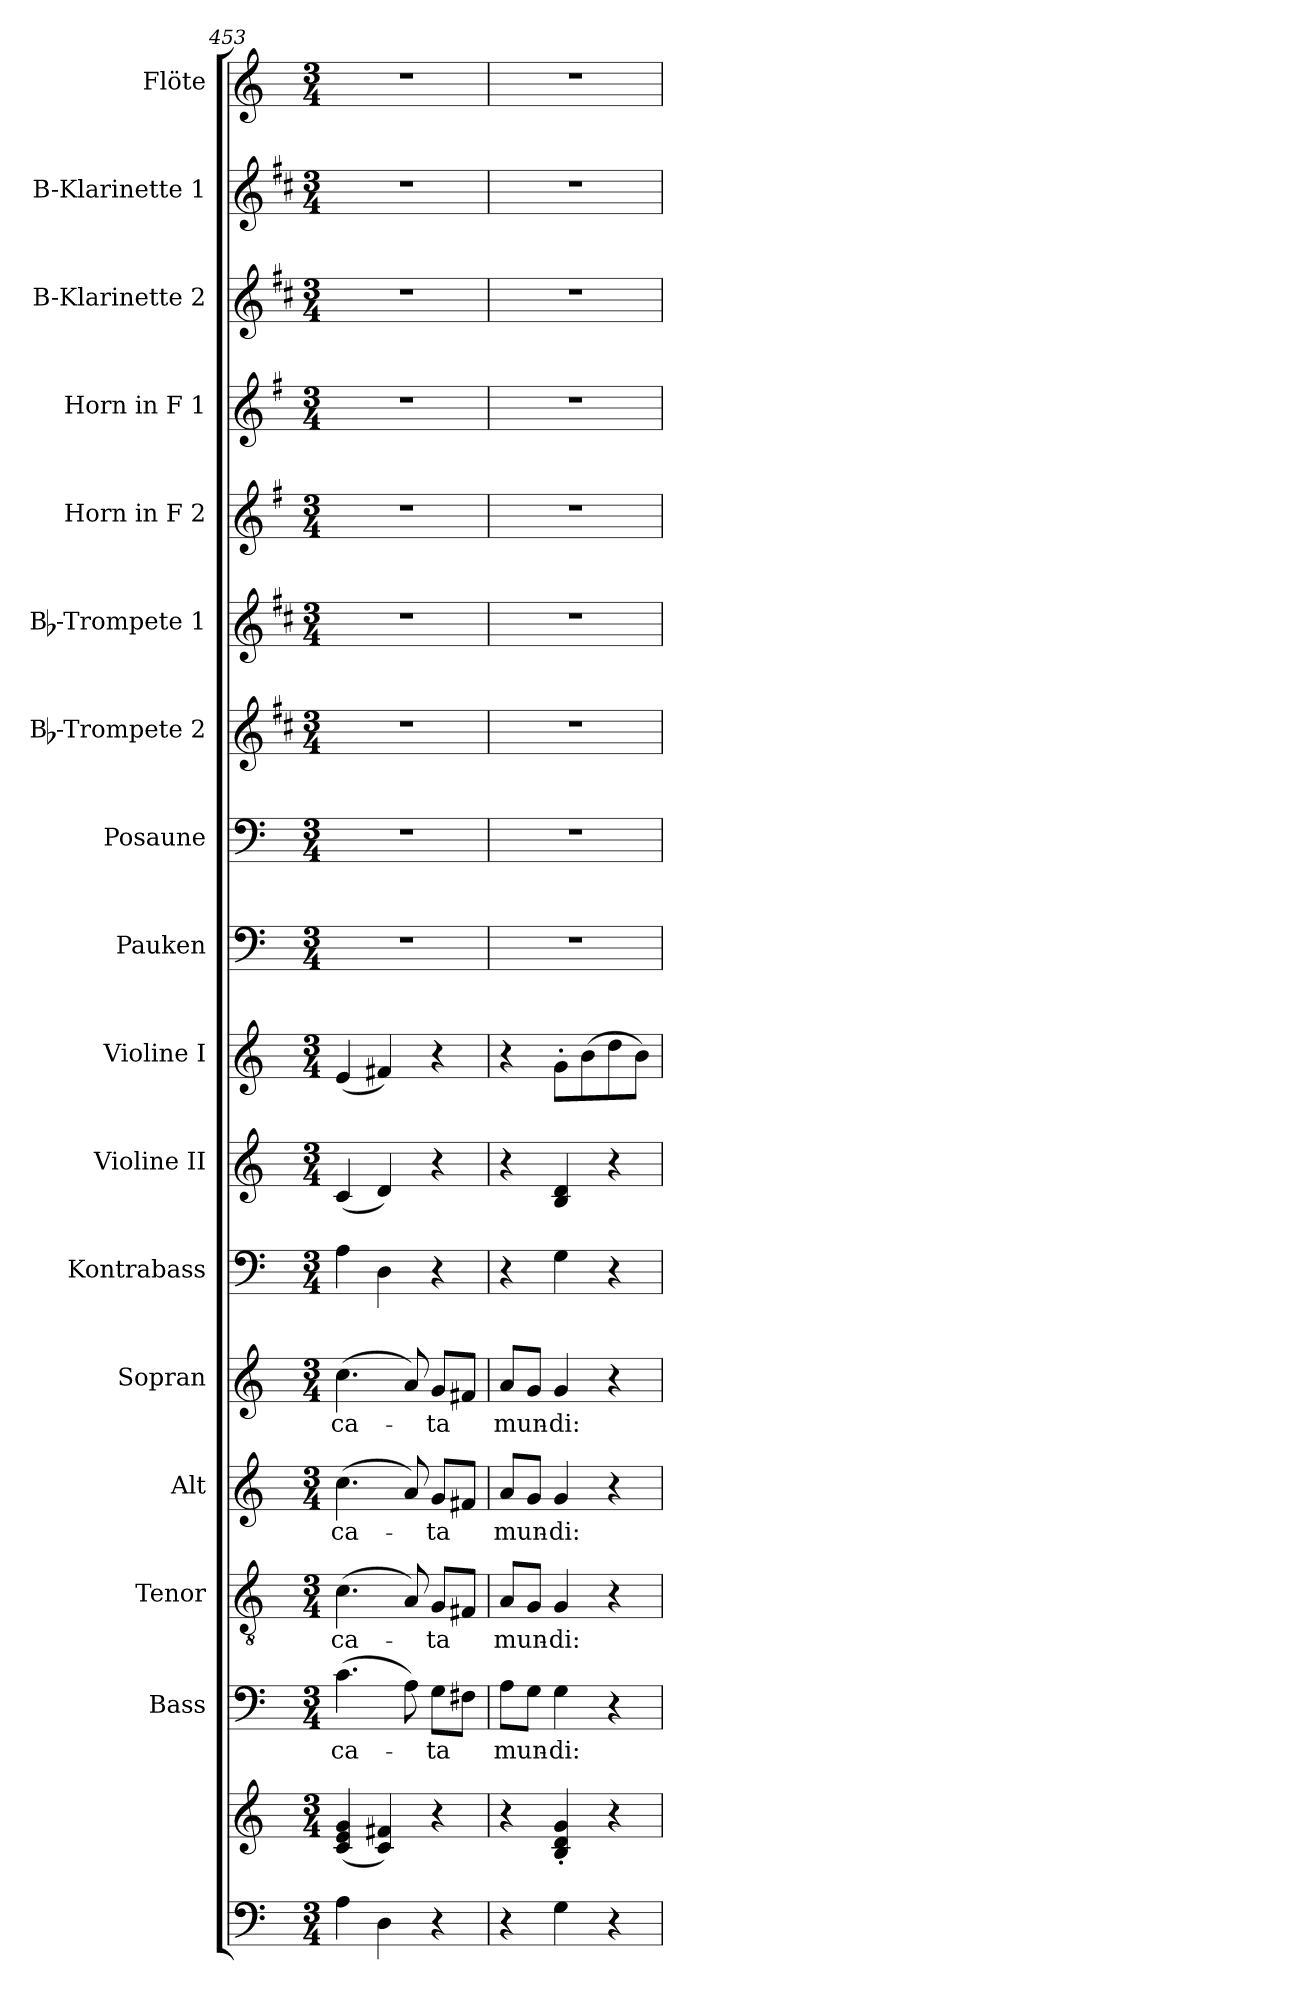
**kern	**kern	**kern	**text	**kern	**text	**kern	**text	**kern	**text	**kern	**kern	**kern	**kern	**kern	**kern	**kern	**kern	**kern	**kern	**kern	**kern
*part17	*part17	*part16	*part16	*part15	*part15	*part14	*part14	*part13	*part13	*part12	*part11	*part10	*part9	*part8	*part7	*part6	*part5	*part4	*part3	*part2	*part1
*staff18	*staff17	*staff16	*staff16	*staff15	*staff15	*staff14	*staff14	*staff13	*staff13	*staff12	*staff11	*staff10	*staff9	*staff8	*staff7	*staff6	*staff5	*staff4	*staff3	*staff2	*staff1
*	*	*I"Bass	*	*I"Tenor	*	*I"Alt	*	*I"Sopran	*	*I"Kontrabass	*I"Violine II	*I"Violine I	*I"Pauken	*I"Posaune	*I"Bb-Trompete 2	*I"Bb-Trompete 1	*I"Horn in F 2	*I"Horn in F 1	*I"B-Klarinette 2	*I"B-Klarinette 1	*I"Flöte
*	*	*I'B.	*	*I'T.	*	*I'A.	*	*I'S.	*	*I'Kb.	*I'Vl. II	*I'Vl. I	*I'Pk.	*I'Pos.	*I'Bb Trp. 2	*I'Bb Trp. 1	*I'Hrn. 2	*I'Hrn. 1	*I'B Kl. 2	*I'B Kl. 1	*I'Fl.
*clefF4	*clefG2	*clefF4	*	*clefGv2	*	*clefG2	*	*clefG2	*	*clefF4	*clefG2	*clefG2	*clefF4	*clefF4	*clefG2	*clefG2	*clefG2	*clefG2	*clefG2	*clefG2	*clefG2
*	*	*	*	*	*	*	*	*	*	*ITrd7c12	*	*	*	*	*ITrd1c2	*ITrd1c2	*ITrd4c7	*ITrd4c7	*ITrd1c2	*ITrd1c2	*
*k[]	*k[]	*k[]	*	*k[]	*	*k[]	*	*k[]	*	*k[]	*k[]	*k[]	*k[]	*k[]	*k[]	*k[]	*k[]	*k[]	*k[]	*k[]	*k[]
*C:	*C:	*C:	*	*C:	*	*C:	*	*C:	*	*C:	*C:	*C:	*C:	*C:	*C:	*C:	*C:	*C:	*C:	*C:	*C:
*M3/4	*M3/4	*M3/4	*	*M3/4	*	*M3/4	*	*M3/4	*	*M3/4	*M3/4	*M3/4	*M3/4	*M3/4	*M3/4	*M3/4	*M3/4	*M3/4	*M3/4	*M3/4	*M3/4
=453	=453	=453	=453	=453	=453	=453	=453	=453	=453	=453	=453	=453	=453	=453	=453	=453	=453	=453	=453	=453	=453
!	!	!	!LO:LY:b	!	!LO:LY:b	!	!LO:LY:b	!	!LO:LY:b	!	!	!	!	!	!	!	!	!	!	!	!
4A\	(4c/ 4e/ 4g/	(>4.c\	-ca-	(>4.c\	-ca-	(>4.cc\	-ca-	(>4.cc\	-ca-	4AA\	(<4c/	(<4e/	2.r	2.r	2.r	2.r	2.r	2.r	2.r	2.r	2.r
4D\	4c/ 4f#X/)	.	.	.	.	.	.	.	.	4DD\	4d/)	4f#X/)	.	.	.	.	.	.	.	.	.
.	.	8A\)	.	8A/)	.	8a/)	.	8a/)	.	.	.	.	.	.	.	.	.	.	.	.	.
!	!	!	!LO:LY:b	!	!LO:LY:b	!	!LO:LY:b	!	!LO:LY:b	!	!	!	!	!	!	!	!	!	!	!	!
4r	4r	8G\L	-ta	8G/L	-ta	8g/L	-ta	8g/L	-ta	4r	4r	4r	.	.	.	.	.	.	.	.	.
.	.	8F#X\J	.	8F#X/J	.	8f#X/J	.	8f#X/J	.	.	.	.	.	.	.	.	.	.	.	.	.
!!LO:PB:g=z
=454	=454	=454	=454	=454	=454	=454	=454	=454	=454	=454	=454	=454	=454	=454	=454	=454	=454	=454	=454	=454	=454
!	!	!	!LO:LY:b	!	!LO:LY:b	!	!LO:LY:b	!	!LO:LY:b	!	!	!	!	!	!	!	!	!	!	!	!
4r	4r	8A\L	mun-	8A/L	mun-	8a/L	mun-	8a/L	mun-	4r	4r	4r	2.r	2.r	2.r	2.r	2.r	2.r	2.r	2.r	2.r
.	.	8G\J	.	8G/J	.	8g/J	.	8g/J	.	.	.	.	.	.	.	.	.	.	.	.	.
!	!	!	!LO:LY:b	!	!LO:LY:b	!	!LO:LY:b	!	!LO:LY:b	!	!	!	!	!	!	!	!	!	!	!	!
4G\	4B/'< 4d/'< 4g/'<	4G\	-di:	4G/	-di:	4g/	-di:	4g/	-di:	4GG\	4B/ 4d/	8g'>\L	.	.	.	.	.	.	.	.	.
.	.	.	.	.	.	.	.	.	.	.	.	(>8b\	.	.	.	.	.	.	.	.	.
4r	4r	4r	.	4r	.	4r	.	4r	.	4r	4r	8dd\	.	.	.	.	.	.	.	.	.
.	.	.	.	.	.	.	.	.	.	.	.	8b\J)	.	.	.	.	.	.	.	.	.
=	=	=	=	=	=	=	=	=	=	=	=	=	=	=	=	=	=	=	=	=	=
*-	*-	*-	*-	*-	*-	*-	*-	*-	*-	*-	*-	*-	*-	*-	*-	*-	*-	*-	*-	*-	*-
